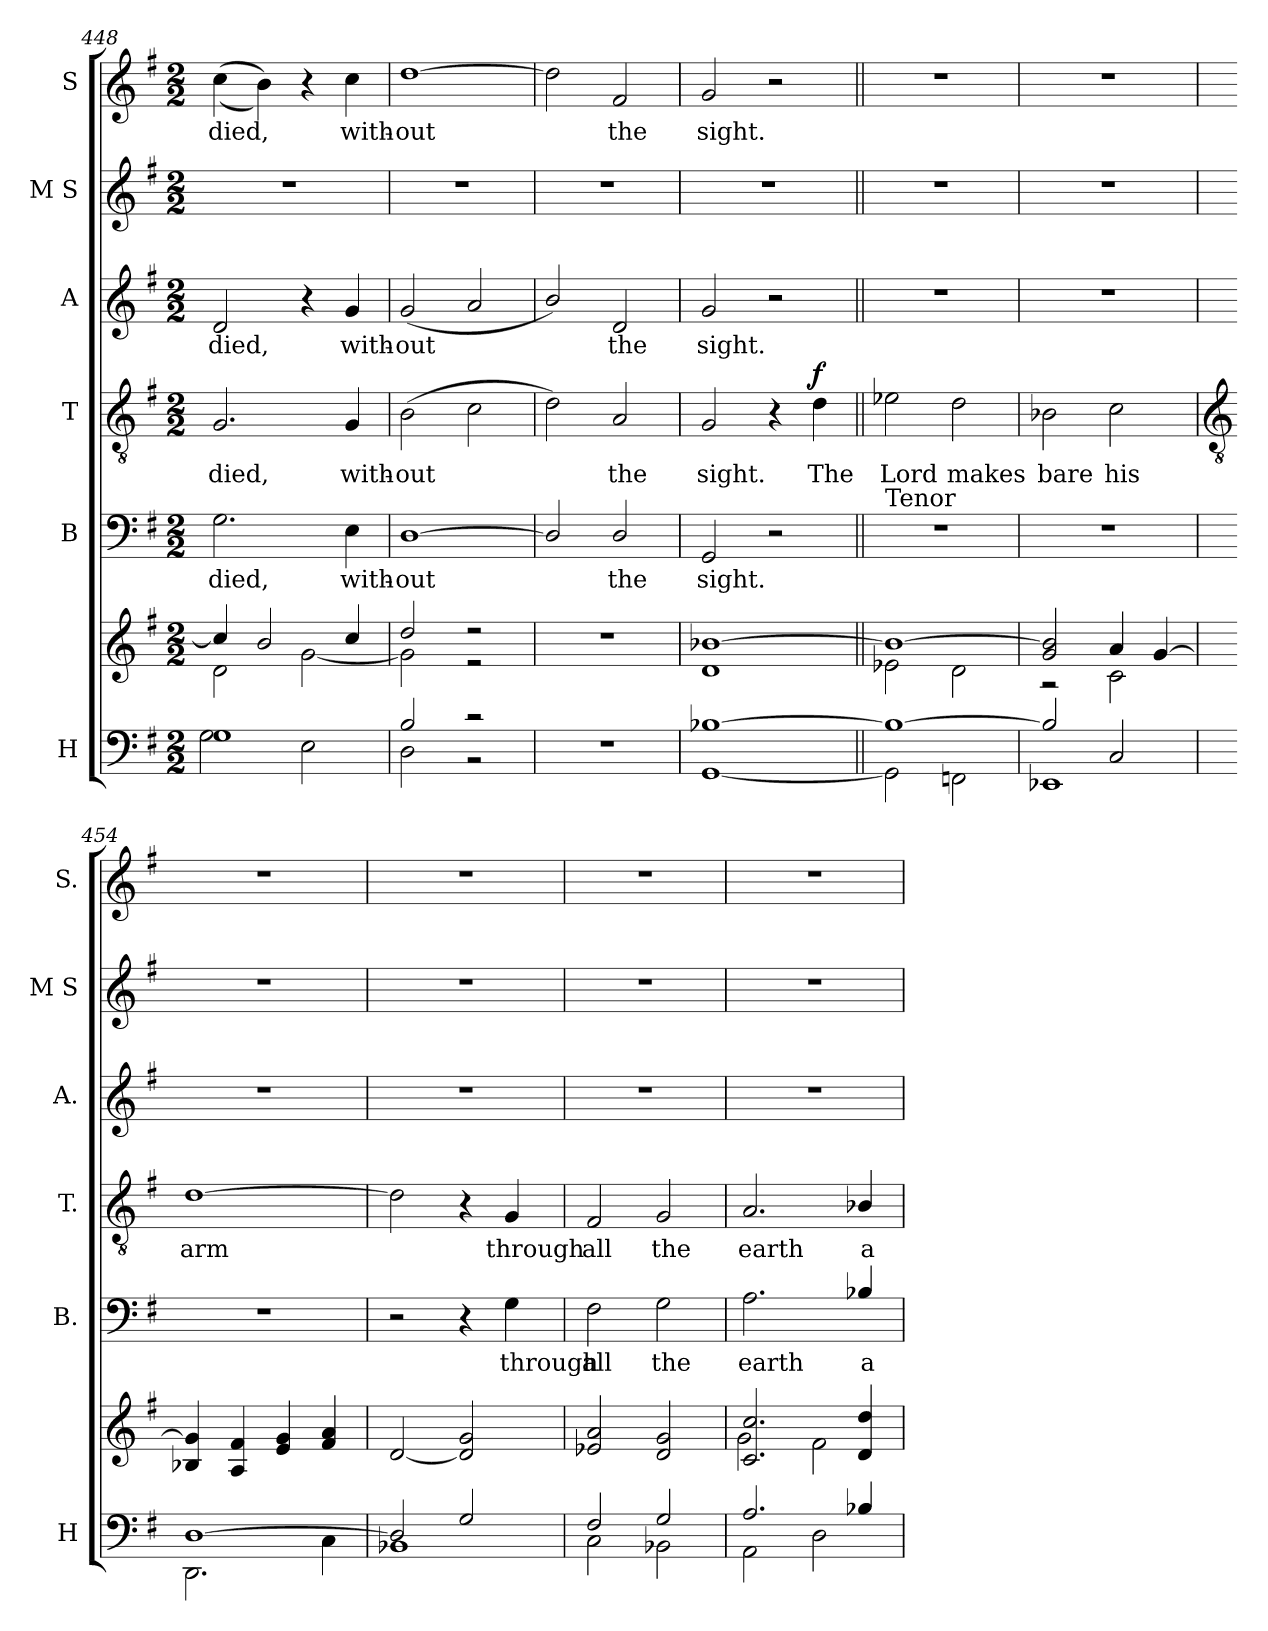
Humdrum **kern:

**kern	**kern	**kern	**text	**kern	**text	**dynam	**kern	**text	**kern	**kern	**text
*part6	*part6	*part5	*part5	*part4	*part4	*part4	*part3	*part3	*part2	*part1	*part1
*staff7	*staff6	*staff5	*staff5	*staff4	*staff4	*staff4	*staff3	*staff3	*staff2	*staff1	*staff1
*I"H	*	*I"B	*	*I"T	*	*	*I"A	*	*I"M S	*I"S	*
*I'H	*	*I'B.	*	*I'T.	*	*	*I'A.	*	*I'M S	*I'S.	*
!!LO:PB:g=z
*clefF4	*clefG2	*clefF4	*	*clefGv2	*	*	*clefG2	*	*clefG2	*clefG2	*
*k[f#]	*k[f#]	*k[f#]	*	*k[f#]	*	*	*k[f#]	*	*k[f#]	*k[f#]	*
*M2/2	*M2/2	*M2/2	*	*M2/2	*	*	*M2/2	*	*M2/2	*M2/2	*
=448	=448	=448	=448	=448	=448	=448	=448	=448	=448	=448	=448
*^	*^	*	*	*	*	*	*	*	*	*	*
!	!	!	!	!	!LO:LY:b	!	!LO:LY:b	!	!	!LO:LY:b	!	!	!LO:LY:b
1G	2G\	4cc/]	2d\	2.G\	died,	2.G/	died,	.	2d/	died,	1r	(>(4cc\	died,
.	.	2b/	.	.	.	.	.	.	.	.	.	4b\))	.
.	2E\	.	[2g\	.	.	.	.	.	4r	.	.	4r	.
!	!	!	!	!	!LO:LY:b	!	!LO:LY:b	!	!	!LO:LY:b	!	!	!LO:LY:b
.	.	4cc/	.	4E\	with-	4G/	with-	.	4g/	with-	.	4cc\	with-
=449	=449	=449	=449	=449	=449	=449	=449	=449	=449	=449	=449	=449	=449
!	!	!	!	!	!LO:LY:b	!	!LO:LY:b	!	!	!LO:LY:b	!	!	!LO:LY:b
2B/	2D\	2dd/	2g\]	[1D	-out	(>2B\	-out	.	(2g/	-out	1r	[1dd	-out
2r	2r	2r	2r	.	.	2c\	.	.	2a/	.	.	.	.
*v	*v	*	*	*	*	*	*	*	*	*	*	*	*
*	*v	*v	*	*	*	*	*	*	*	*	*	*
=450	=450	=450	=450	=450	=450	=450	=450	=450	=450	=450	=450
1r	1r	2D/]	.	2d\)	.	.	2b/)	.	1r	2dd\]	.
!	!	!	!LO:LY:b	!	!LO:LY:b	!	!	!LO:LY:b	!	!	!LO:LY:b
.	.	2D/	the	2A/	the	.	2d/	the	.	2f#/	the
=451	=451	=451	=451	=451	=451	=451	=451	=451	=451	=451	=451
*^	*^	*	*	*	*	*	*	*	*	*	*
!	!	!	!	!	!LO:LY:b	!	!LO:LY:b	!	!	!LO:LY:b	!	!	!LO:LY:b
[1B-X	[1GG	[1b-X	1d	2GG/	sight.	2G/	sight.	.	2g/	sight.	1r	2g/	sight.
.	.	.	.	2r	.	4r	.	.	2r	.	.	2r	.
!	!	!	!	!	!	!	!LO:LY:b	!LO:DY:b	!	!	!	!	!
.	.	.	.	.	.	4d\	The	f	.	.	.	.	.
=452||	=452||	=452||	=452||	=452||	=452||	=452||	=452||	=452||	=452||	=452||	=452||	=452||	=452||
!	!	!	!	!LO:TX:a:t=Tenor	!	!	!	!	!	!	!	!	!
!	!	!	!	!	!	!	!LO:LY:b	!	!	!	!	!	!
1B-_	2GG\]	1b-_	2e-X\	1r	.	2e-X\	Lord	.	1r	.	1r	1r	.
!	!	!	!	!	!	!	!LO:LY:b	!	!	!	!	!	!
.	2FFn\	.	2d\	.	.	2d\	makes	.	.	.	.	.	.
=453	=453	=453	=453	=453	=453	=453	=453	=453	=453	=453	=453	=453	=453
!	!	!	!	!	!	!	!LO:LY:b	!	!	!	!	!	!
2B-/]	1EE-X	2g/ 2b-/]	2r	1r	.	2B-X\	bare	.	1r	.	1r	1r	.
!	!	!	!	!	!	!	!LO:LY:b	!	!	!	!	!	!
2C/	.	4a/	2c\	.	.	2c\	his	.	.	.	.	.	.
.	.	[4g/	.	.	.	.	.	.	.	.	.	.	.
*	*	*v	*v	*	*	*	*	*	*	*	*	*	*
=454	=454	=454	=454	=454	=454	=454	=454	=454	=454	=454	=454	=454
*	*	*	*	*	*clefGv2	*	*	*	*	*	*	*
!	!	!	!	!	!	!LO:LY:b	!	!	!	!	!	!
[1D	2.DD\	4B-X/ 4g/]	1r	.	[1d	arm	.	1r	.	1r	1r	.
.	.	4A/ 4f#/	.	.	.	.	.	.	.	.	.	.
.	.	4e/ 4g/	.	.	.	.	.	.	.	.	.	.
.	4C\	4f#/ 4a/	.	.	.	.	.	.	.	.	.	.
!!LO:PB:g=z
=455	=455	=455	=455	=455	=455	=455	=455	=455	=455	=455	=455	=455
2D/]	1BB-X	[2d/	2r	.	2d\]	.	.	1r	.	1r	1r	.
2G/	.	2d/] 2g/	4r	.	4r	.	.	.	.	.	.	.
!	!	!	!	!LO:LY:b	!	!LO:LY:b	!	!	!	!	!	!
.	.	.	4G!\	through	4G/	through	.	.	.	.	.	.
=456	=456	=456	=456	=456	=456	=456	=456	=456	=456	=456	=456	=456
!	!	!	!	!LO:LY:b	!	!LO:LY:b	!	!	!	!	!	!
2F#/	2C\	2e-X/ 2a/	2F#!\	all	2F#/	all	.	1r	.	1r	1r	.
!	!	!	!	!LO:LY:b	!	!LO:LY:b	!	!	!	!	!	!
2G/	2BB-X\	2d/ 2g/	2G!\	the	2G/	the	.	.	.	.	.	.
=457	=457	=457	=457	=457	=457	=457	=457	=457	=457	=457	=457	=457
*	*	*^	*	*	*	*	*	*	*	*	*	*
!	!	!	!	!	!LO:LY:b	!	!LO:LY:b	!	!	!	!	!	!
2.A/	2AA\	2.c/ 2.cc/	2g\	2.A!\	earth	2.A/	earth	.	1r	.	1r	1r	.
.	2D\	.	2f#\	.	.	.	.	.	.	.	.	.	.
!	!	!	!	!	!LO:LY:b	!	!LO:LY:b	!	!	!	!	!	!
4B-X/	.	4d/ 4dd/	.	4B-X!/	a-	4B-X/	a-	.	.	.	.	.	.
*v	*v	*	*	*	*	*	*	*	*	*	*	*	*
*	*v	*v	*	*	*	*	*	*	*	*	*	*
=	=	=	=	=	=	=	=	=	=	=	=
*-	*-	*-	*-	*-	*-	*-	*-	*-	*-	*-	*-
